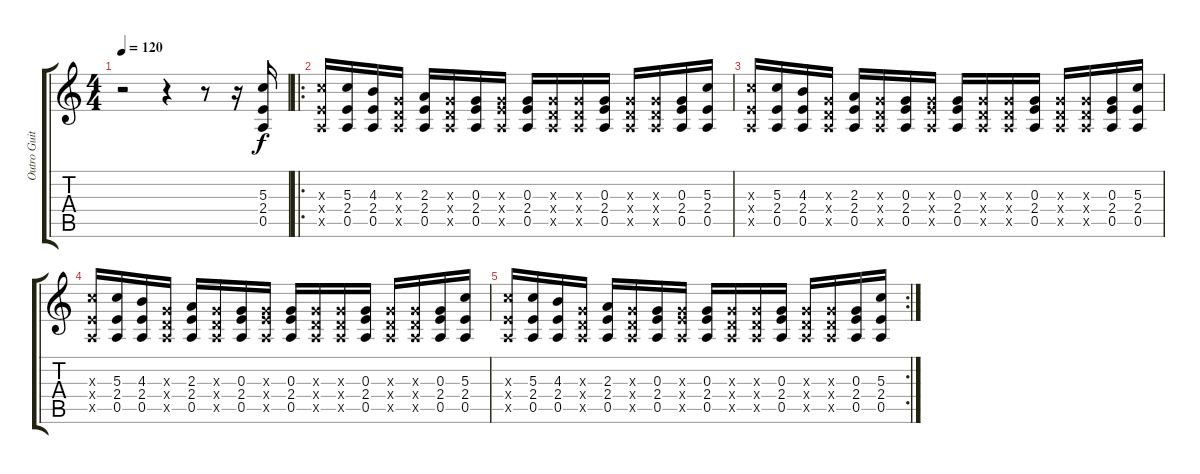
\track ("Outro Guitar" "Outro Guit") {instrument electricguitarclean}
\staff {score tabs}
\tuning (E4 B3 G3 D3 A2 E2) {hide}
\ts (4 4)
\tempo 120
\clef g2
\ks c
r.2{dy f} r.4 r.8 r.16 (5.3 2.4 0.5).16 |
\ro
(5.3{x} 2.4{x} 0.5{x}).16 (5.3 2.4 0.5).16 (4.3 2.4 0.5).16 (0.3{x} 0.4{x} 0.5{x}).16 (2.3 2.4 0.5).16 (0.3{x} 0.4{x} 0.5{x}).16 (0.3 2.4 0.5).16 (0.3{x} 2.4{x} 0.5{x}).16 (0.3 2.4 0.5).16 (0.3{x} 0.4{x} 0.5{x}).16 (0.3{x} 0.4{x} 0.5{x}).16 (0.3 2.4 0.5).16 (0.3{x} 0.4{x} 0.5{x}).16 (0.3{x} 0.4{x} 0.5{x}).16 (0.3 2.4 0.5).16 (5.3 2.4 0.5).16 |
(5.3{x} 2.4{x} 0.5{x}).16 (5.3 2.4 0.5).16 (4.3 2.4 0.5).16 (0.3{x} 0.4{x} 0.5{x}).16 (2.3 2.4 0.5).16 (0.3{x} 0.4{x} 0.5{x}).16 (0.3 2.4 0.5).16 (0.3{x} 2.4{x} 0.5{x}).16 (0.3 2.4 0.5).16 (0.3{x} 0.4{x} 0.5{x}).16 (0.3{x} 0.4{x} 0.5{x}).16 (0.3 2.4 0.5).16 (0.3{x} 0.4{x} 0.5{x}).16 (0.3{x} 0.4{x} 0.5{x}).16 (0.3 2.4 0.5).16 (5.3 2.4 0.5).16 |
(5.3{x} 2.4{x} 0.5{x}).16 (5.3 2.4 0.5).16 (4.3 2.4 0.5).16 (0.3{x} 0.4{x} 0.5{x}).16 (2.3 2.4 0.5).16 (0.3{x} 0.4{x} 0.5{x}).16 (0.3 2.4 0.5).16 (0.3{x} 2.4{x} 0.5{x}).16 (0.3 2.4 0.5).16 (0.3{x} 0.4{x} 0.5{x}).16 (0.3{x} 0.4{x} 0.5{x}).16 (0.3 2.4 0.5).16 (0.3{x} 0.4{x} 0.5{x}).16 (0.3{x} 0.4{x} 0.5{x}).16 (0.3 2.4 0.5).16 (5.3 2.4 0.5).16 |
\rc 2
(5.3{x} 2.4{x} 0.5{x}).16 (5.3 2.4 0.5).16 (4.3 2.4 0.5).16 (0.3{x} 0.4{x} 0.5{x}).16 (2.3 2.4 0.5).16 (0.3{x} 0.4{x} 0.5{x}).16 (0.3 2.4 0.5).16 (0.3{x} 2.4{x} 0.5{x}).16 (0.3 2.4 0.5).16 (0.3{x} 0.4{x} 0.5{x}).16 (0.3{x} 0.4{x} 0.5{x}).16 (0.3 2.4 0.5).16 (0.3{x} 0.4{x} 0.5{x}).16 (0.3{x} 0.4{x} 0.5{x}).16 (0.3 2.4 0.5).16 (5.3 2.4 0.5).16
